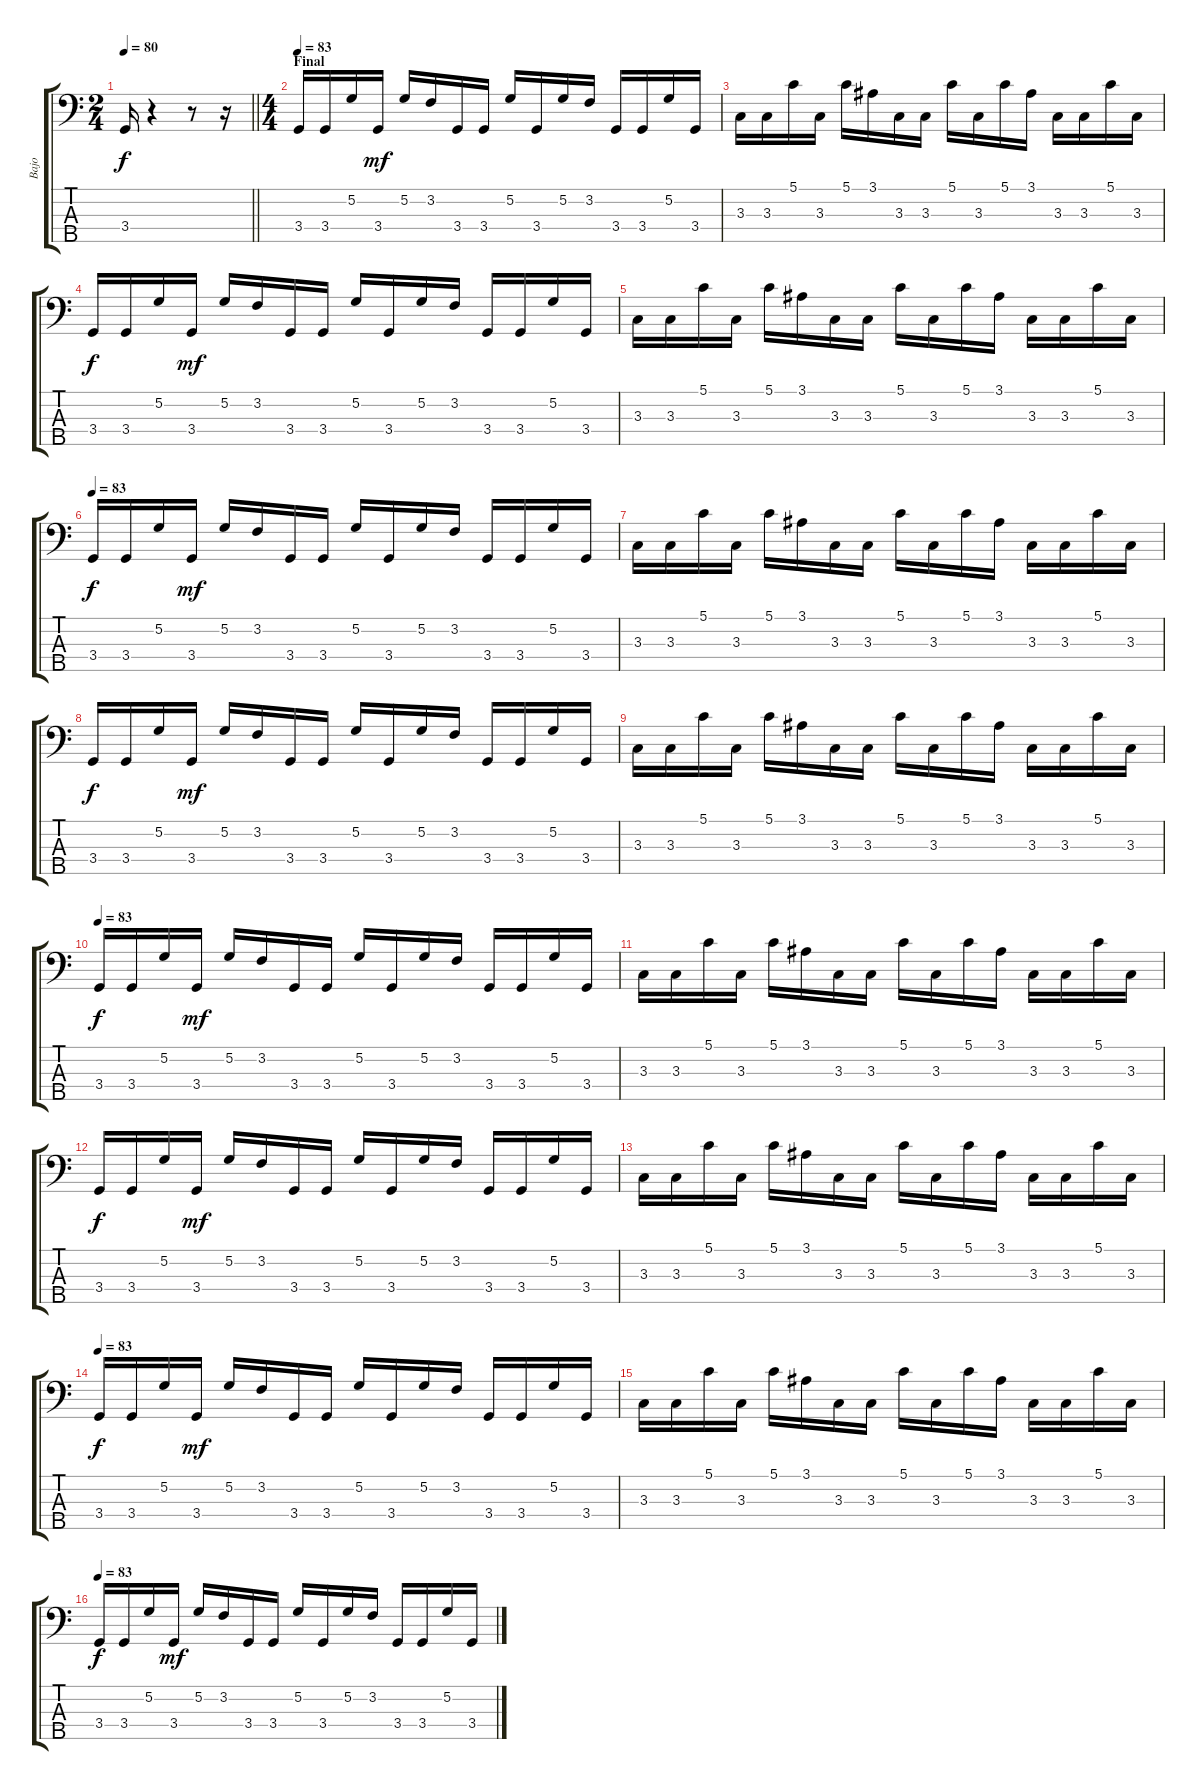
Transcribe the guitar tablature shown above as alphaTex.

\track ("Bajo" "Bajo") {instrument electricbassfinger}
\staff {score tabs}
\tuning (G2 D2 A1 E1 B0) {hide}
\ts (2 4)
\tempo 80
\clef f4
\barLineRight lightlight
\ks c
3.4.16{dy f} r.4 r.8 r.16 |
\ts (4 4)
\section ("" "Final")
\tempo 83
3.4.16 3.4.16 5.2.16 3.4.16{dy mf} 5.2.16 3.2.16 3.4.16 3.4.16 5.2.16 3.4.16 5.2.16 3.2.16 3.4.16 3.4.16 5.2.16 3.4.16 |
3.3.16 3.3.16 5.1.16 3.3.16 5.1.16 3.1.16 3.3.16 3.3.16 5.1.16 3.3.16 5.1.16 3.1.16 3.3.16 3.3.16 5.1.16 3.3.16 |
3.4.16{dy f} 3.4.16 5.2.16 3.4.16{dy mf} 5.2.16 3.2.16 3.4.16 3.4.16 5.2.16 3.4.16 5.2.16 3.2.16 3.4.16 3.4.16 5.2.16 3.4.16 |
3.3.16 3.3.16 5.1.16 3.3.16 5.1.16 3.1.16 3.3.16 3.3.16 5.1.16 3.3.16 5.1.16 3.1.16 3.3.16 3.3.16 5.1.16 3.3.16 |
\tempo 83
3.4.16{dy f} 3.4.16 5.2.16 3.4.16{dy mf} 5.2.16 3.2.16 3.4.16 3.4.16 5.2.16 3.4.16 5.2.16 3.2.16 3.4.16 3.4.16 5.2.16 3.4.16 |
3.3.16 3.3.16 5.1.16 3.3.16 5.1.16 3.1.16 3.3.16 3.3.16 5.1.16 3.3.16 5.1.16 3.1.16 3.3.16 3.3.16 5.1.16 3.3.16 |
3.4.16{dy f} 3.4.16 5.2.16 3.4.16{dy mf} 5.2.16 3.2.16 3.4.16 3.4.16 5.2.16 3.4.16 5.2.16 3.2.16 3.4.16 3.4.16 5.2.16 3.4.16 |
3.3.16 3.3.16 5.1.16 3.3.16 5.1.16 3.1.16 3.3.16 3.3.16 5.1.16 3.3.16 5.1.16 3.1.16 3.3.16 3.3.16 5.1.16 3.3.16 |
\tempo 83
3.4.16{dy f} 3.4.16 5.2.16 3.4.16{dy mf} 5.2.16 3.2.16 3.4.16 3.4.16 5.2.16 3.4.16 5.2.16 3.2.16 3.4.16 3.4.16 5.2.16 3.4.16 |
3.3.16 3.3.16 5.1.16 3.3.16 5.1.16 3.1.16 3.3.16 3.3.16 5.1.16 3.3.16 5.1.16 3.1.16 3.3.16 3.3.16 5.1.16 3.3.16 |
3.4.16{dy f} 3.4.16 5.2.16 3.4.16{dy mf} 5.2.16 3.2.16 3.4.16 3.4.16 5.2.16 3.4.16 5.2.16 3.2.16 3.4.16 3.4.16 5.2.16 3.4.16 |
3.3.16 3.3.16 5.1.16 3.3.16 5.1.16 3.1.16 3.3.16 3.3.16 5.1.16 3.3.16 5.1.16 3.1.16 3.3.16 3.3.16 5.1.16 3.3.16 |
\tempo 83
3.4.16{dy f} 3.4.16 5.2.16 3.4.16{dy mf} 5.2.16 3.2.16 3.4.16 3.4.16 5.2.16 3.4.16 5.2.16 3.2.16 3.4.16 3.4.16 5.2.16 3.4.16 |
3.3.16 3.3.16 5.1.16 3.3.16 5.1.16 3.1.16 3.3.16 3.3.16 5.1.16 3.3.16 5.1.16 3.1.16 3.3.16 3.3.16 5.1.16 3.3.16 |
\tempo 83
3.4.16{dy f} 3.4.16 5.2.16 3.4.16{dy mf} 5.2.16 3.2.16 3.4.16 3.4.16 5.2.16 3.4.16 5.2.16 3.2.16 3.4.16 3.4.16 5.2.16 3.4.16
